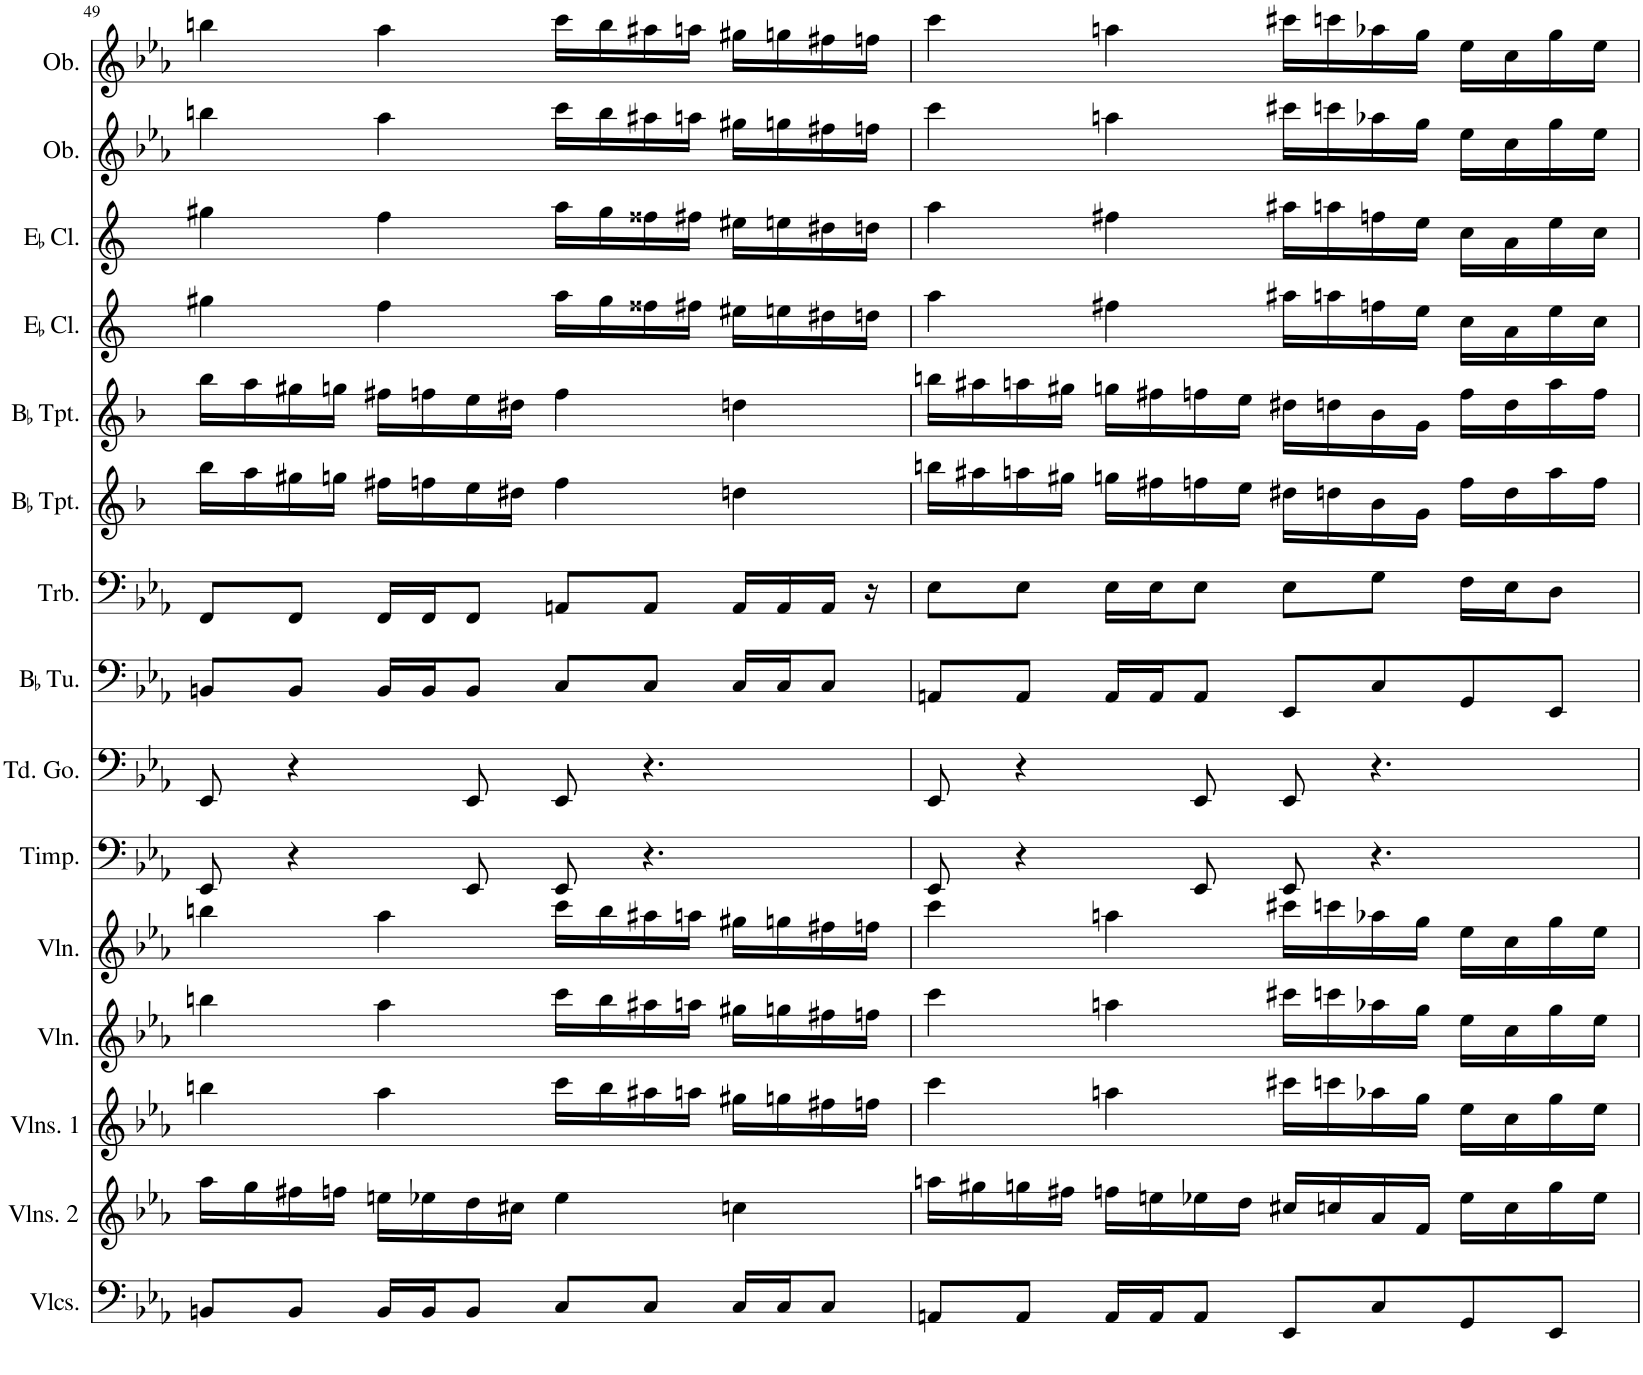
**kern	**kern	**kern	**kern	**kern	**kern	**kern	**kern	**kern	**kern	**kern	**kern	**kern	**kern	**kern
*part15	*part14	*part13	*part12	*part11	*part10	*part9	*part8	*part7	*part6	*part5	*part4	*part3	*part2	*part1
*staff15	*staff14	*staff13	*staff12	*staff11	*staff10	*staff9	*staff8	*staff7	*staff6	*staff5	*staff4	*staff3	*staff2	*staff1
*I"Violoncellos	*I"Violins 2	*I"Violins 1	*I"Violin	*I"Violin	*I"Timpani	*I"Tuned Gongs	*I"BaccidentalFlat Tuba	*I"Trombone	*I"BaccidentalFlat Trumpet	*I"BaccidentalFlat Trumpet	*I"EaccidentalFlat Clarinet	*I"EaccidentalFlat Clarinet	*I"Oboe	*I"Oboe
*I'Vlcs.	*I'Vlns. 2	*I'Vlns. 1	*I'Vln.	*I'Vln.	*I'Timp.	*I'Td. Go.	*I'BaccidentalFlat Tu.	*I'Trb.	*I'BaccidentalFlat Tpt.	*I'BaccidentalFlat Tpt.	*I'EaccidentalFlat Cl.	*I'EaccidentalFlat Cl.	*I'Ob.	*I'Ob.
!!LO:PB:g=z
*clefF4	*clefG2	*clefG2	*clefG2	*clefG2	*clefF4	*clefF4	*clefF4	*clefF4	*clefG2	*clefG2	*clefG2	*clefG2	*clefG2	*clefG2
*	*	*	*	*	*	*	*	*	*Trd1c2	*Trd1c2	*Trd-2c-3	*Trd-2c-3	*	*
*k[b-e-a-]	*k[b-e-a-]	*k[b-e-a-]	*k[b-e-a-]	*k[b-e-a-]	*k[b-e-a-]	*k[b-e-a-]	*k[b-e-a-]	*k[b-e-a-]	*k[b-]	*k[b-]	*k[]	*k[]	*k[b-e-a-]	*k[b-e-a-]
*M4/4	*M4/4	*M4/4	*M4/4	*M4/4	*M4/4	*M4/4	*M4/4	*M4/4	*M4/4	*M4/4	*M4/4	*M4/4	*M4/4	*M4/4
=49	=49	=49	=49	=49	=49	=49	=49	=49	=49	=49	=49	=49	=49	=49
8BBn/L	16aa-\LL	4bbn\	4bbn\	4bbn\	8EE-/	8EE-/	8BBn/L	8FF/L	16bb-\LL	16bb-\LL	4gg#X\	4gg#X\	4bbn\	4bbn\
.	16gg\	.	.	.	.	.	.	.	16aa\	16aa\	.	.	.	.
8BB/J	16ff#X\	.	.	.	4r	4r	8BB/J	8FF/J	16gg#X\	16gg#X\	.	.	.	.
.	16ffn\JJ	.	.	.	.	.	.	.	16ggn\JJ	16ggn\JJ	.	.	.	.
16BB/LL	16een\LL	4aa-\	4aa-\	4aa-\	.	.	16BB/LL	16FF/LL	16ff#X\LL	16ff#X\LL	4ff\	4ff\	4aa-\	4aa-\
16BB/J	16ee-X\	.	.	.	.	.	16BB/J	16FF/J	16ffn\	16ffn\	.	.	.	.
8BB/J	16dd\	.	.	.	8EE-/	8EE-/	8BB/J	8FF/J	16ee\	16ee\	.	.	.	.
.	16cc#X\JJ	.	.	.	.	.	.	.	16dd#X\JJ	16dd#X\JJ	.	.	.	.
8C/L	4ee-\	16ccc\LL	16ccc\LL	16ccc\LL	8EE-/	8EE-/	8C/L	8AAn/L	4ff\	4ff\	16aa\LL	16aa\LL	16ccc\LL	16ccc\LL
.	.	16bb\	16bb\	16bb\	.	.	.	.	.	.	16gg#\	16gg#\	16bb\	16bb\
8C/J	.	16aa#X\	16aa#X\	16aa#X\	4.r	4.r	8C/J	8AA/J	.	.	16ff##X\	16ff##X\	16aa#X\	16aa#X\
.	.	16aan\JJ	16aan\JJ	16aan\JJ	.	.	.	.	.	.	16ff#X\JJ	16ff#X\JJ	16aan\JJ	16aan\JJ
16C/LL	4ccn\	16gg#X\LL	16gg#X\LL	16gg#X\LL	.	.	16C/LL	16AA/LL	4ddn\	4ddn\	16ee#X\LL	16ee#X\LL	16gg#X\LL	16gg#X\LL
16C/J	.	16ggn\	16ggn\	16ggn\	.	.	16C/J	16AA/	.	.	16een\	16een\	16ggn\	16ggn\
8C/J	.	16ff#X\	16ff#X\	16ff#X\	.	.	8C/J	16AA/JJ	.	.	16dd#X\	16dd#X\	16ff#X\	16ff#X\
.	.	16ffn\JJ	16ffn\JJ	16ffn\JJ	.	.	.	16r	.	.	16ddn\JJ	16ddn\JJ	16ffn\JJ	16ffn\JJ
=50	=50	=50	=50	=50	=50	=50	=50	=50	=50	=50	=50	=50	=50	=50
8AAn/L	16aan\LL	4ccc\	4ccc\	4ccc\	8EE-/	8EE-/	8AAn/L	8E-\L	16bbn\LL	16bbn\LL	4aa\	4aa\	4ccc\	4ccc\
.	16gg#X\	.	.	.	.	.	.	.	16aa#X\	16aa#X\	.	.	.	.
8AA/J	16ggn\	.	.	.	4r	4r	8AA/J	8E-\J	16aan\	16aan\	.	.	.	.
.	16ff#X\JJ	.	.	.	.	.	.	.	16gg#X\JJ	16gg#X\JJ	.	.	.	.
16AA/LL	16ffn\LL	4aan\	4aan\	4aan\	.	.	16AA/LL	16E-\LL	16ggn\LL	16ggn\LL	4ff#X\	4ff#X\	4aan\	4aan\
16AA/J	16een\	.	.	.	.	.	16AA/J	16E-\J	16ff#X\	16ff#X\	.	.	.	.
8AA/J	16ee-X\	.	.	.	8EE-/	8EE-/	8AA/J	8E-\J	16ffn\	16ffn\	.	.	.	.
.	16dd\JJ	.	.	.	.	.	.	.	16ee\JJ	16ee\JJ	.	.	.	.
8EE-/L	16cc#X/LL	16ccc#X\LL	16ccc#X\LL	16ccc#X\LL	8EE-/	8EE-/	8EE-/L	8E-\L	16dd#X\LL	16dd#X\LL	16aa#X\LL	16aa#X\LL	16ccc#X\LL	16ccc#X\LL
.	16ccn/	16cccn\	16cccn\	16cccn\	.	.	.	.	16ddn\	16ddn\	16aan\	16aan\	16cccn\	16cccn\
8C/	16a-/	16aa-X\	16aa-X\	16aa-X\	4.r	4.r	8C/	8G\J	16b-\	16b-\	16ffn\	16ffn\	16aa-X\	16aa-X\
.	16f/JJ	16gg\JJ	16gg\JJ	16gg\JJ	.	.	.	.	16g\JJ	16g\JJ	16ee\JJ	16ee\JJ	16gg\JJ	16gg\JJ
8GG/	16ee-\LL	16ee-\LL	16ee-\LL	16ee-\LL	.	.	8GG/	16F\LL	16ff\LL	16ff\LL	16cc\LL	16cc\LL	16ee-\LL	16ee-\LL
.	16cc\	16cc\	16cc\	16cc\	.	.	.	16E-\J	16dd\	16dd\	16a\	16a\	16cc\	16cc\
8EE-/J	16gg\	16gg\	16gg\	16gg\	.	.	8EE-/J	8D\J	16aa\	16aa\	16ee\	16ee\	16gg\	16gg\
.	16ee-\JJ	16ee-\JJ	16ee-\JJ	16ee-\JJ	.	.	.	.	16ff\JJ	16ff\JJ	16cc\JJ	16cc\JJ	16ee-\JJ	16ee-\JJ
=	=	=	=	=	=	=	=	=	=	=	=	=	=	=
*-	*-	*-	*-	*-	*-	*-	*-	*-	*-	*-	*-	*-	*-	*-
